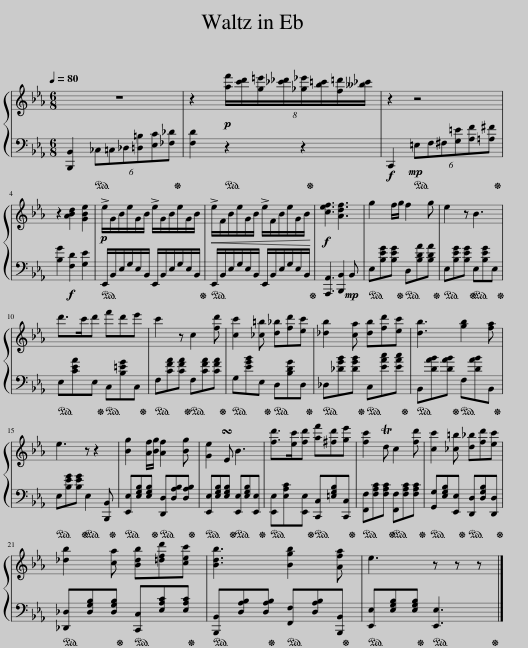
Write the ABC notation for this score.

X:1
%%score { 1 | 2 }
L:1/8
Q:1/4=80
M:6/8
I:linebreak $
K:Eb
V:1 treble
V:2 bass
V:1
 z6 | z2!p! [af']/[c'd']/[g=e']/[_c'_d']/[_g_e']/[b=c']/[f=d']/[__b_c']/ | z2 z4 |$ z2 [ABd]2 [GBe]2 |!p! !>!e/G/B/e/G/B/ !>!e/G/B/e/G/B/ | %5
!<(! !>!e/F/B/e/G/B/ !>!e/F/B/e/G/B/!<)! |!f! [cef]3 [Adf]3 | g2 f/g/ f2 g | e2 z B3 |$ d'>c'd' f'd'e' | %10
 c'2 z c2 [fd'] | [cc']2 [_c=b] [d_b][fd'][ec'] | [_db]2 [ca] [db][fd'][ec'] | [db]3 [gb]2 [fa] |$ e3 z z2 | %15
 [Bg]2 [Af]/[Bg]/ [Af]2 [Bg] | [Ge]2 !turn!E B3 | [fd']>[ec'][fd'] [af'][^fd'][ge'] | [fc']2 Td c2 [fd'] | [cc']2 [_c=b] [d_b][fd'][ec'] |$ %20
 [_db]2 [ca] [Bdb][=dfd'][cec'] | [Bdb]3 [Bgb]2 [Afa] | e3 z z z |] %23
V:2
 [B,,,B,,]2!ped! (6:4:6_C,=C,_D,[=D,=B,][E,C][_F,_D]!ped-up! | [F,D]2!ped! z2 z2!ped-up! |!f! C,,2!mp!!ped! (6:4:6=E,F,^F,[G,=E][A,F][=A,^F]!ped-up! |$ [B,G]2!f! [F,D]2 [G,E]2 |!ped! E,,/B,,/E,/G,/E,/B,,/ E,,/B,,/E,/G,/E,/B,,/!ped-up! | %5
!ped! E,,/B,,/E,/G,/E,/B,,/ E,,/B,,/E,/G,/E,/B,,/!ped-up! | [A,,,A,,]3 [B,,,B,,]2!mp! B,, |!ped! E,[B,EG][B,EG]!ped-up!!ped! D,[B,DA][B,DA]!ped-up! |!ped! E,[B,EG][B,EG]!ped-up!!ped! E,[B,EG]E,!ped-up! |$!ped! E,[CEA]E,!ped-up!!ped! C,[B,=EG]C,!ped-up! | %10
!ped! F,[CFA][CFA]!ped-up!!ped! F,[CFA][CFA]!ped-up! |!ped! G,[EGB]E,!ped-up!!ped! D,[B,DG]D,!ped-up! |!ped! _D,[_DGB][DGB]!ped-up!!ped! C,[EAc][EAc]!ped-up! |!ped! B,,[DAB][DAB]!ped-up!!ped! F,[DAB]B,,!ped-up! |$!ped! E,[B,EG][B,EG]!ped-up!!ped! E,2 [B,,,B,,]!ped-up! | %15
!ped! [E,,E,][E,G,B,][E,G,B,]!ped-up!!ped! [D,,D,][D,A,B,][D,A,B,]!ped-up! |!ped! [E,,E,][E,G,B,][E,G,B,]!ped-up!!ped! [E,,E,][E,G,B,][E,,E,]!ped-up! |!ped! [E,,E,][E,A,C][E,,E,]!ped-up!!ped! [C,,C,][=E,G,B,][C,,C,]!ped-up! |!ped! [F,,F,][F,A,C][F,A,C]!ped-up!!ped! [F,,F,][F,A,C][F,A,C]!ped-up! |!ped! [G,,G,][E,G,B,][E,,E,]!ped-up!!ped! [D,,D,][D,G,B,][D,,D,]!ped-up! |$ %20
!ped! [_D,,_D,][D,G,B,][D,G,B,]!ped-up!!ped! [C,,C,][E,A,C][E,A,C]!ped-up! |!ped! [B,,,B,,][D,A,B,][D,A,B,]!ped-up!!ped! [F,,F,][D,A,B,][B,,,B,,]!ped-up! |!ped! [E,,E,][E,G,B,][E,G,B,]!ped-up!!ped! [E,,E,]3!ped-up! |] %23
